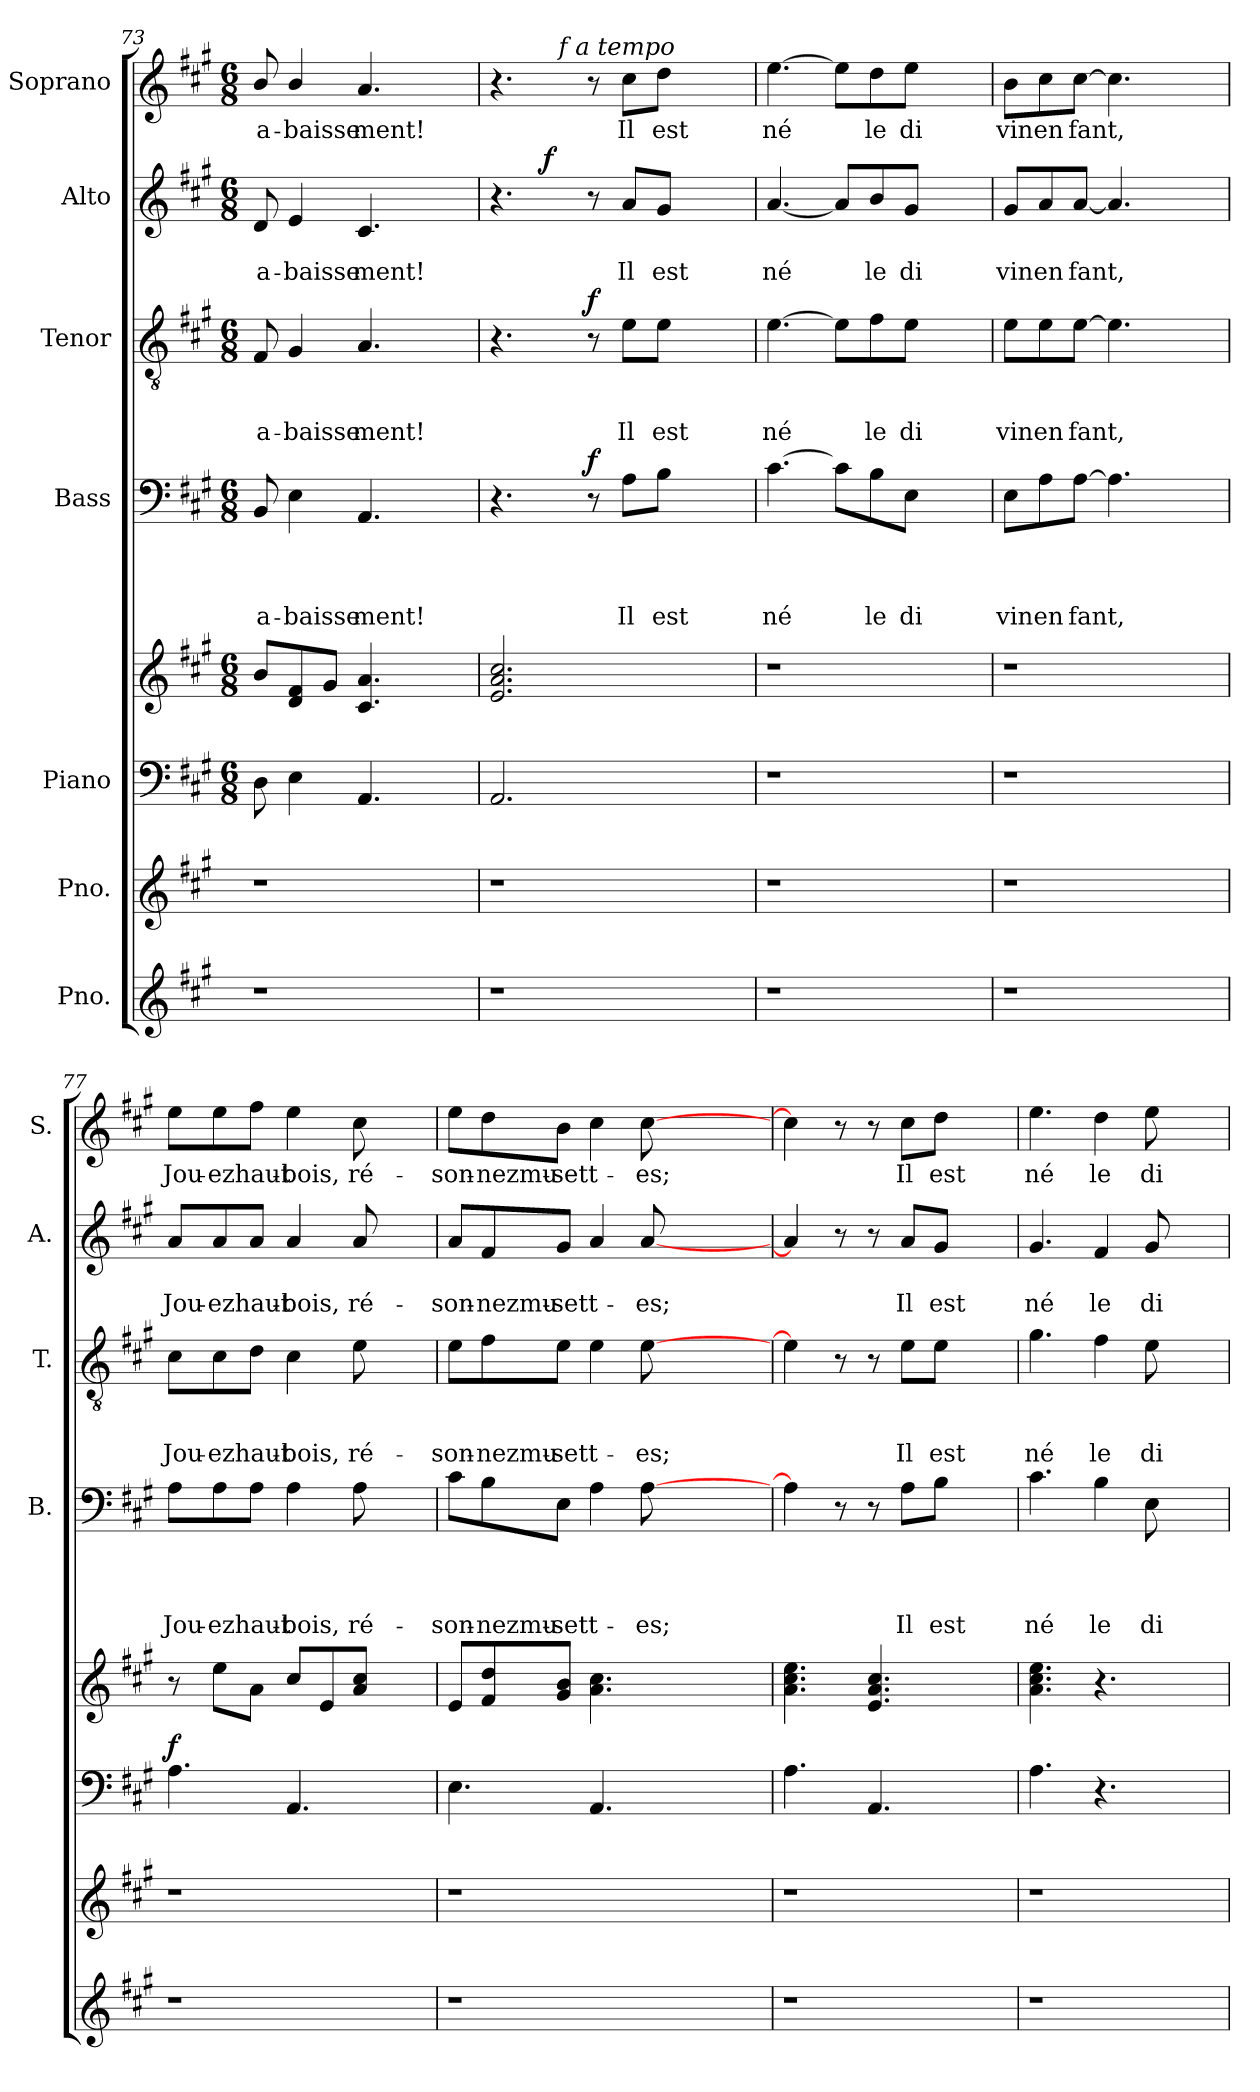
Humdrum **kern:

**kern	**kern	**kern	**kern	**dynam	**kern	**text	**text	**text	**text	**dynam	**kern	**text	**text	**text	**dynam	**kern	**text	**text	**dynam	**kern	**text
*part7	*part6	*part5	*part5	*part5	*part4	*part4	*part4	*part4	*part4	*part4	*part3	*part3	*part3	*part3	*part3	*part2	*part2	*part2	*part2	*part1	*part1
*staff8	*staff7	*staff6	*staff5	*staff5/6	*staff4	*staff4	*staff4	*staff4	*staff4	*staff4	*staff3	*staff3	*staff3	*staff3	*staff3	*staff2	*staff2	*staff2	*staff2	*staff1	*staff1
*I"Pno.	*I"Pno.	*I"Piano	*	*	*I"Bass	*	*	*	*	*	*I"Tenor	*	*	*	*	*I"Alto	*	*	*	*I"Soprano	*
*	*	*	*	*	*I'B.	*	*	*	*	*	*I'T.	*	*	*	*	*I'A.	*	*	*	*I'S.	*
*clefG2	*clefG2	*clefF4	*clefG2	*	*clefF4	*	*	*	*	*	*clefGv2	*	*	*	*	*clefG2	*	*	*	*clefG2	*
*k[f#c#g#]	*k[f#c#g#]	*k[f#c#g#]	*k[f#c#g#]	*	*k[f#c#g#]	*	*	*	*	*	*k[f#c#g#]	*	*	*	*	*k[f#c#g#]	*	*	*	*k[f#c#g#]	*
*A:	*A:	*A:	*A:	*	*A:	*	*	*	*	*	*A:	*	*	*	*	*A:	*	*	*	*A:	*
*	*	*M6/8	*M6/8	*	*M6/8	*	*	*	*	*	*M6/8	*	*	*	*	*M6/8	*	*	*	*M6/8	*
=73	=73	=73	=73	=73	=73	=73	=73	=73	=73	=73	=73	=73	=73	=73	=73	=73	=73	=73	=73	=73	=73
!	!	!	!	!	!	!	!	!	!LO:LY:b	!	!	!	!	!LO:LY:b	!	!	!	!LO:LY:b	!	!	!LO:LY:b
1r	1r	8D\	8b/L	.	8BB/	.	.	.	a-	.	8F#/	.	.	a-	.	8d/	.	a-	.	8b/	a-
!	!	!	!	!	!	!	!	!	!LO:LY:b	!	!	!	!	!LO:LY:b	!	!	!	!LO:LY:b	!	!	!LO:LY:b
.	.	4E\	8d/ 8f#/	.	4E\	.	.	.	-baisse	.	4G#/	.	.	-baisse	.	4e/	.	-baisse	.	4b/	-baisse
.	.	.	8g#/J	.	.	.	.	.	.	.	.	.	.	.	.	.	.	.	.	.	.
!	!	!	!	!	!	!	!	!	!LO:LY:b	!	!	!	!	!LO:LY:b	!	!	!	!LO:LY:b	!	!	!LO:LY:b
.	.	4.AA/	4.c#/ 4.a/	.	4.AA/	.	.	.	ment!	.	4.A/	.	.	ment!	.	4.c#/	.	ment!	.	4.a/	ment!
.	.	4ryy	4ryy	.	4ryy	.	.	.	.	.	4ryy	.	.	.	.	4ryy	.	.	.	4ryy	.
=74	=74	=74	=74	=74	=74	=74	=74	=74	=74	=74	=74	=74	=74	=74	=74	=74	=74	=74	=74	=74	=74
*	*	*	*	*	*	*	*	*	*	*	*	*	*	*	*	*^	*	*	*	*^	*
1r	1r	2.AA/	2.e/ 2.a/ 2.cc#/	.	4.r	.	.	.	.	.	4.r	.	.	.	.	4.r	4ryy	.	.	.	4.r	4ryy	.
!	!	!	!	!	!	!	!	!	!	!	!	!	!	!	!	!	!	!	!	!LO:DY:a	!	!	!
.	.	.	.	.	.	.	.	.	.	.	.	.	.	.	.	.	2.ryy	.	.	f	.	32ryy	.
!	!	!	!	!	!	!	!	!	!	!	!	!	!	!	!	!	!	!	!	!	!	!LO:TX:a:i:t=f a tempo	!
.	.	.	.	.	.	.	.	.	.	.	.	.	.	.	.	.	.	.	.	.	.	2ryy	.
!	!	!	!	!	!	!	!	!	!	!LO:DY:a	!	!	!	!	!LO:DY:a	!	!	!	!	!	!	!	!
.	.	.	.	.	8r	.	.	.	.	f	8r	.	.	.	f	8r	.	.	.	.	8r	.	.
!	!	!	!	!	!	!	!	!	!LO:LY:b	!	!	!	!	!LO:LY:b	!	!	!	!	!LO:LY:b	!	!	!	!LO:LY:b
.	.	.	.	.	8A\L	.	.	.	Il	.	8e\L	.	.	Il	.	8a/L	.	.	Il	.	8cc#\L	.	Il
!	!	!	!	!	!	!	!	!	!LO:LY:b	!	!	!	!	!LO:LY:b	!	!	!	!	!LO:LY:b	!	!	!	!LO:LY:b
.	.	.	.	.	8B\J	.	.	.	est	.	8e\J	.	.	est	.	8g#/J	.	.	est	.	8dd\J	.	est
.	.	4ryy	4ryy	.	4ryy	.	.	.	.	.	4ryy	.	.	.	.	4ryy	.	.	.	.	4ryy	.	.
.	.	.	.	.	.	.	.	.	.	.	.	.	.	.	.	.	.	.	.	.	.	8..ryy	.
=75	=75	=75	=75	=75	=75	=75	=75	=75	=75	=75	=75	=75	=75	=75	=75	=75	=75	=75	=75	=75	=75	=75	=75
!	!	!LO:N:vis=1	!LO:N:vis=1	!	!	!	!	!	!LO:LY:b	!	!	!	!	!LO:LY:b	!	!	!	!	!LO:LY:b	!	!	!	!LO:LY:b
*	*	*	*	*	*	*	*	*	*	*	*	*	*	*	*	*v	*v	*	*	*	*	*	*
*	*	*	*	*	*	*	*	*	*	*	*	*	*	*	*	*	*	*	*	*v	*v	*
1r	1r	2.r	2.r	.	[>4.c#\	.	.	.	né	.	[>4.e\	.	.	né	.	[<4.a/	.	né	.	[>4.ee\	né
.	.	.	.	.	8c#\L]	.	.	.	.	.	8e\L]	.	.	.	.	8a/L]	.	.	.	8ee\L]	.
!	!	!	!	!	!	!	!	!	!LO:LY:b	!	!	!	!	!LO:LY:b	!	!	!	!LO:LY:b	!	!	!LO:LY:b
.	.	.	.	.	8B\	.	.	.	le	.	8f#\	.	.	le	.	8b/	.	le	.	8dd\	le
!	!	!	!	!	!	!	!	!	!LO:LY:b	!	!	!	!	!LO:LY:b	!	!	!	!LO:LY:b	!	!	!LO:LY:b
.	.	.	.	.	8E\J	.	.	.	di	.	8e\J	.	.	di	.	8g#/J	.	di	.	8ee\J	di
.	.	4ryy	4ryy	.	4ryy	.	.	.	.	.	4ryy	.	.	.	.	4ryy	.	.	.	4ryy	.
!!LO:PB:g=z
=76	=76	=76	=76	=76	=76	=76	=76	=76	=76	=76	=76	=76	=76	=76	=76	=76	=76	=76	=76	=76	=76
!	!	!LO:N:vis=1	!LO:N:vis=1	!	!	!	!	!	!LO:LY:b	!	!	!	!	!LO:LY:b	!	!	!	!LO:LY:b	!	!	!LO:LY:b
1r	1r	2.r	2.r	.	8E\L	.	.	.	vin	.	8e\L	.	.	vin	.	8g#/L	.	vin	.	8b\L	vin
!	!	!	!	!	!	!	!	!	!LO:LY:b	!	!	!	!	!LO:LY:b	!	!	!	!LO:LY:b	!	!	!LO:LY:b
.	.	.	.	.	8A\	.	.	.	en	.	8e\	.	.	en	.	8a/	.	en	.	8cc#\	en
!	!	!	!	!	!	!	!	!	!LO:LY:b	!	!	!	!	!LO:LY:b	!	!	!	!LO:LY:b	!	!	!LO:LY:b
.	.	.	.	.	[>8A\J	.	.	.	fant,	.	[>8e\J	.	.	fant,	.	[<8a/J	.	fant,	.	[>8cc#\J	fant,
.	.	.	.	.	4.A\]	.	.	.	.	.	4.e\]	.	.	.	.	4.a/]	.	.	.	4.cc#\]	.
.	.	4ryy	4ryy	.	4ryy	.	.	.	.	.	4ryy	.	.	.	.	4ryy	.	.	.	4ryy	.
=77	=77	=77	=77	=77	=77	=77	=77	=77	=77	=77	=77	=77	=77	=77	=77	=77	=77	=77	=77	=77	=77
!	!	!	!	!LO:DY:a=2	!	!	!	!	!LO:LY:b	!	!	!	!	!LO:LY:b	!	!	!	!LO:LY:b	!	!	!LO:LY:b
1r	1r	4.A\	8r	f	8A\L	.	.	.	Jou-	.	8c#\L	.	.	Jou-	.	8a/L	.	Jou-	.	8ee\L	Jou-
!	!	!	!	!	!	!	!	!	!LO:LY:b	!	!	!	!	!LO:LY:b	!	!	!	!LO:LY:b	!	!	!LO:LY:b
.	.	.	8ee\L	.	8A\	.	.	.	-ezhaut-	.	8c#\	.	.	-ezhaut-	.	8a/	.	-ezhaut-	.	8ee\	-ezhaut-
.	.	.	8a\J	.	8A\J	.	.	.	.	.	8d\J	.	.	.	.	8a/J	.	.	.	8ff#\J	.
!	!	!	!	!	!	!	!	!	!LO:LY:b	!	!	!	!	!LO:LY:b	!	!	!	!LO:LY:b	!	!	!LO:LY:b
.	.	4.AA/	8cc#/L	.	4A\	.	.	.	-bois,	.	4c#\	.	.	-bois,	.	4a/	.	-bois,	.	4ee\	-bois,
.	.	.	8e/	.	.	.	.	.	.	.	.	.	.	.	.	.	.	.	.	.	.
!	!	!	!	!	!	!	!	!	!LO:LY:b	!	!	!	!	!LO:LY:b	!	!	!	!LO:LY:b	!	!	!LO:LY:b
.	.	.	8a/ 8cc#/J	.	8A\	.	.	.	ré-	.	8e\	.	.	ré-	.	8a/	.	ré-	.	8cc#\	ré-
.	.	4ryy	4ryy	.	4ryy	.	.	.	.	.	4ryy	.	.	.	.	4ryy	.	.	.	4ryy	.
=78	=78	=78	=78	=78	=78	=78	=78	=78	=78	=78	=78	=78	=78	=78	=78	=78	=78	=78	=78	=78	=78
!	!	!	!	!	!	!	!	!	!LO:LY:b	!	!	!	!	!LO:LY:b	!	!	!	!LO:LY:b	!	!	!LO:LY:b
1r	1r	4.E\	8e/L	.	8c#\L	.	.	.	-son-	.	8e\L	.	.	-son-	.	8a/L	.	-son-	.	8ee\L	-son-
!	!	!	!	!	!	!	!	!	!LO:LY:b	!	!	!	!	!LO:LY:b	!	!	!	!LO:LY:b	!	!	!LO:LY:b
.	.	.	8f#/ 8dd/	.	8B\	.	.	.	-nezmu-	.	8f#\	.	.	-nezmu-	.	8f#/	.	-nezmu-	.	8dd\	-nezmu-
!	!	!	!	!	!	!	!	!	!LO:LY:b	!	!	!	!	!LO:LY:b	!	!	!	!LO:LY:b	!	!	!LO:LY:b
.	.	.	8g#/ 8b/J	.	8E\J	.	.	.	-sett-	.	8e\J	.	.	-sett-	.	8g#/J	.	-sett-	.	8b\J	-sett-
.	.	4.AA/	4.a\ 4.cc#\	.	4A\	.	.	.	.	.	4e\	.	.	.	.	4a/	.	.	.	4cc#\	.
!	!	!	!	!	!	!	!	!	!LO:LY:b	!	!	!	!	!LO:LY:b	!	!	!	!LO:LY:b	!	!	!LO:LY:b
.	.	.	.	.	[>8A\	.	.	.	-es;	.	[>8e\	.	.	-es;	.	[<8a/	.	-es;	.	[>8cc#\	-es;
.	.	4ryy	4ryy	.	4ryy	.	.	.	.	.	4ryy	.	.	.	.	4ryy	.	.	.	4ryy	.
=79	=79	=79	=79	=79	=79	=79	=79	=79	=79	=79	=79	=79	=79	=79	=79	=79	=79	=79	=79	=79	=79
1r	1r	4.A\	4.a\ 4.cc#\ 4.ee\	.	4A\]	.	.	.	.	.	4e\]	.	.	.	.	4a/]	.	.	.	4cc#\]	.
.	.	.	.	.	8r	.	.	.	.	.	8r	.	.	.	.	8r	.	.	.	8r	.
.	.	4.AA/	4.e/ 4.a/ 4.cc#/	.	8r	.	.	.	.	.	8r	.	.	.	.	8r	.	.	.	8r	.
!	!	!	!	!	!	!	!	!	!LO:LY:b	!	!	!	!	!LO:LY:b	!	!	!	!LO:LY:b	!	!	!LO:LY:b
.	.	.	.	.	8A\L	.	.	.	Il	.	8e\L	.	.	Il	.	8a/L	.	Il	.	8cc#\L	Il
!	!	!	!	!	!	!	!	!	!LO:LY:b	!	!	!	!	!LO:LY:b	!	!	!	!LO:LY:b	!	!	!LO:LY:b
.	.	.	.	.	8B\J	.	.	.	est	.	8e\J	.	.	est	.	8g#/J	.	est	.	8dd\J	est
.	.	4ryy	4ryy	.	4ryy	.	.	.	.	.	4ryy	.	.	.	.	4ryy	.	.	.	4ryy	.
=80	=80	=80	=80	=80	=80	=80	=80	=80	=80	=80	=80	=80	=80	=80	=80	=80	=80	=80	=80	=80	=80
!	!	!	!	!	!	!	!	!	!LO:LY:b	!	!	!	!	!LO:LY:b	!	!	!	!LO:LY:b	!	!	!LO:LY:b
1r	1r	4.A\	4.a\ 4.cc#\ 4.ee\	.	4.c#\	.	.	.	né	.	4.g#\	.	.	né	.	4.g#/	.	né	.	4.ee\	né
!	!	!	!	!	!	!	!	!	!LO:LY:b	!	!	!	!	!LO:LY:b	!	!	!	!LO:LY:b	!	!	!LO:LY:b
.	.	4.r	4.r	.	4B\	.	.	.	le	.	4f#\	.	.	le	.	4f#/	.	le	.	4dd\	le
!	!	!	!	!	!	!	!	!	!LO:LY:b	!	!	!	!	!LO:LY:b	!	!	!	!LO:LY:b	!	!	!LO:LY:b
.	.	.	.	.	8E\	.	.	.	di-	.	8e\	.	.	di-	.	8g#/	.	di-	.	8ee\	di-
.	.	4ryy	4ryy	.	4ryy	.	.	.	.	.	4ryy	.	.	.	.	4ryy	.	.	.	4ryy	.
=	=	=	=	=	=	=	=	=	=	=	=	=	=	=	=	=	=	=	=	=	=
*-	*-	*-	*-	*-	*-	*-	*-	*-	*-	*-	*-	*-	*-	*-	*-	*-	*-	*-	*-	*-	*-
